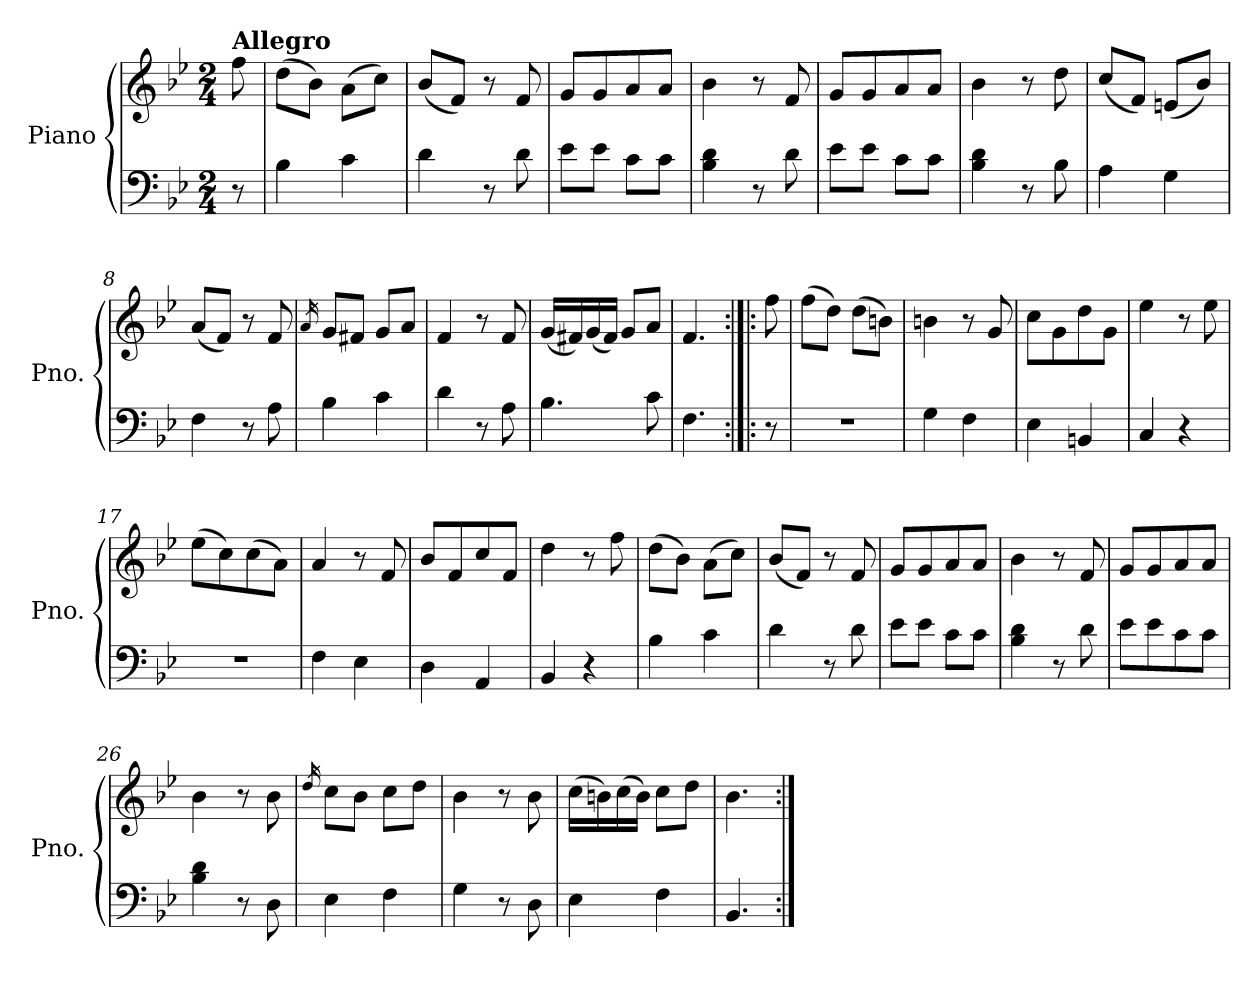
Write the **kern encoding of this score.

**kern	**kern
*part1	*part1
*staff2	*staff1
*I"Piano	*
*I'Pno.	*
*clefF4	*clefG2
*k[b-e-]	*k[b-e-]
*M2/4	*M2/4
=	=
!	!LO:TX:a:B:t=Allegro
8r	8ff\
=1	=1
4B-\	(>8dd\L
.	8b-\J)
4c\	(>8a\L
.	8cc\J)
=2	=2
4d\	(<8b-/L
.	8f/J)
8r	8r
8d\	8f/
=3	=3
8e-\L	8g/L
8e-\J	8g/
8c\L	8a/
8c\J	8a/J
=4	=4
4B-\ 4d\	4b-\
8r	8r
8d\	8f/
=5	=5
8e-\L	8g/L
8e-\J	8g/
8c\L	8a/
8c\J	8a/J
=6	=6
4B-\ 4d\	4b-\
8r	8r
8B-\	8dd\
!!LO:LB:g=z
=7	=7
4A\	(<8cc/L
.	8f/J)
4G\	(<8en/L
.	8b-/J)
=8	=8
4F\	(<8a/L
.	8f/J)
8r	8r
8A\	8f/
=9	=9
.	16qa/
4B-\	8g/L
.	8f#X/J
4c\	8g/L
.	8a/J
=10	=10
4d\	4f/
8r	8r
8A\	8f/
=11	=11
4.B-\	(<16g/LL
.	16f#X/)
.	(<16g/
.	16f#/JJ)
.	8g/L
8c\	8a/J
=12	=12
4.F\	4.f/
!!LO:LB:g=z
=12X1:|!|:	=12X1:|!|:
8r	8ff\
=13	=13
2r	(>8ff\L
.	8dd\J)
.	(>8dd\L
.	8bn\J)
=14	=14
4G\	4bn\
4F\	8r
.	8g/
=15	=15
4E-\	8cc\L
.	8g\
4BBn/	8dd\
.	8g\J
=16	=16
4C/	4ee-\
4r	8r
.	8ee-\
=17	=17
2r	(>8ee-\L
.	8cc\)
.	(>8cc\
.	8a\J)
=18	=18
4F\	4a/
4E-\	8r
.	8f/
!!LO:LB:g=z
=19	=19
4D\	8b-/L
.	8f/
4AA/	8cc/
.	8f/J
=20	=20
4BB-/	4dd\
4r	8r
.	8ff\
=21	=21
4B-\	(>8dd\L
.	8b-\J)
4c\	(>8a\L
.	8cc\J)
=22	=22
4d\	(<8b-/L
.	8f/J)
8r	8r
8d\	8f/
=23	=23
8e-\L	8g/L
8e-\J	8g/
8c\L	8a/
8c\J	8a/J
=24	=24
4B-\ 4d\	4b-\
8r	8r
8d\	8f/
!!LO:LB:g=z
=25	=25
8e-\L	8g/L
8e-\	8g/
8c\	8a/
8c\J	8a/J
=26	=26
4B-\ 4d\	4b-\
8r	8r
8D\	8b-\
=27	=27
.	16qdd/
4E-\	8cc\L
.	8b-\J
4F\	8cc\L
.	8dd\J
=28	=28
4G\	4b-\
8r	8r
8D\	8b-\
=29	=29
4E-\	(>16cc\LL
.	16bn\)
.	(>16cc\
.	16b\JJ)
4F\	8cc\L
.	8dd\J
=30	=30
4.BB-/	4.b-\
=:|!	=:|!
*-	*-
